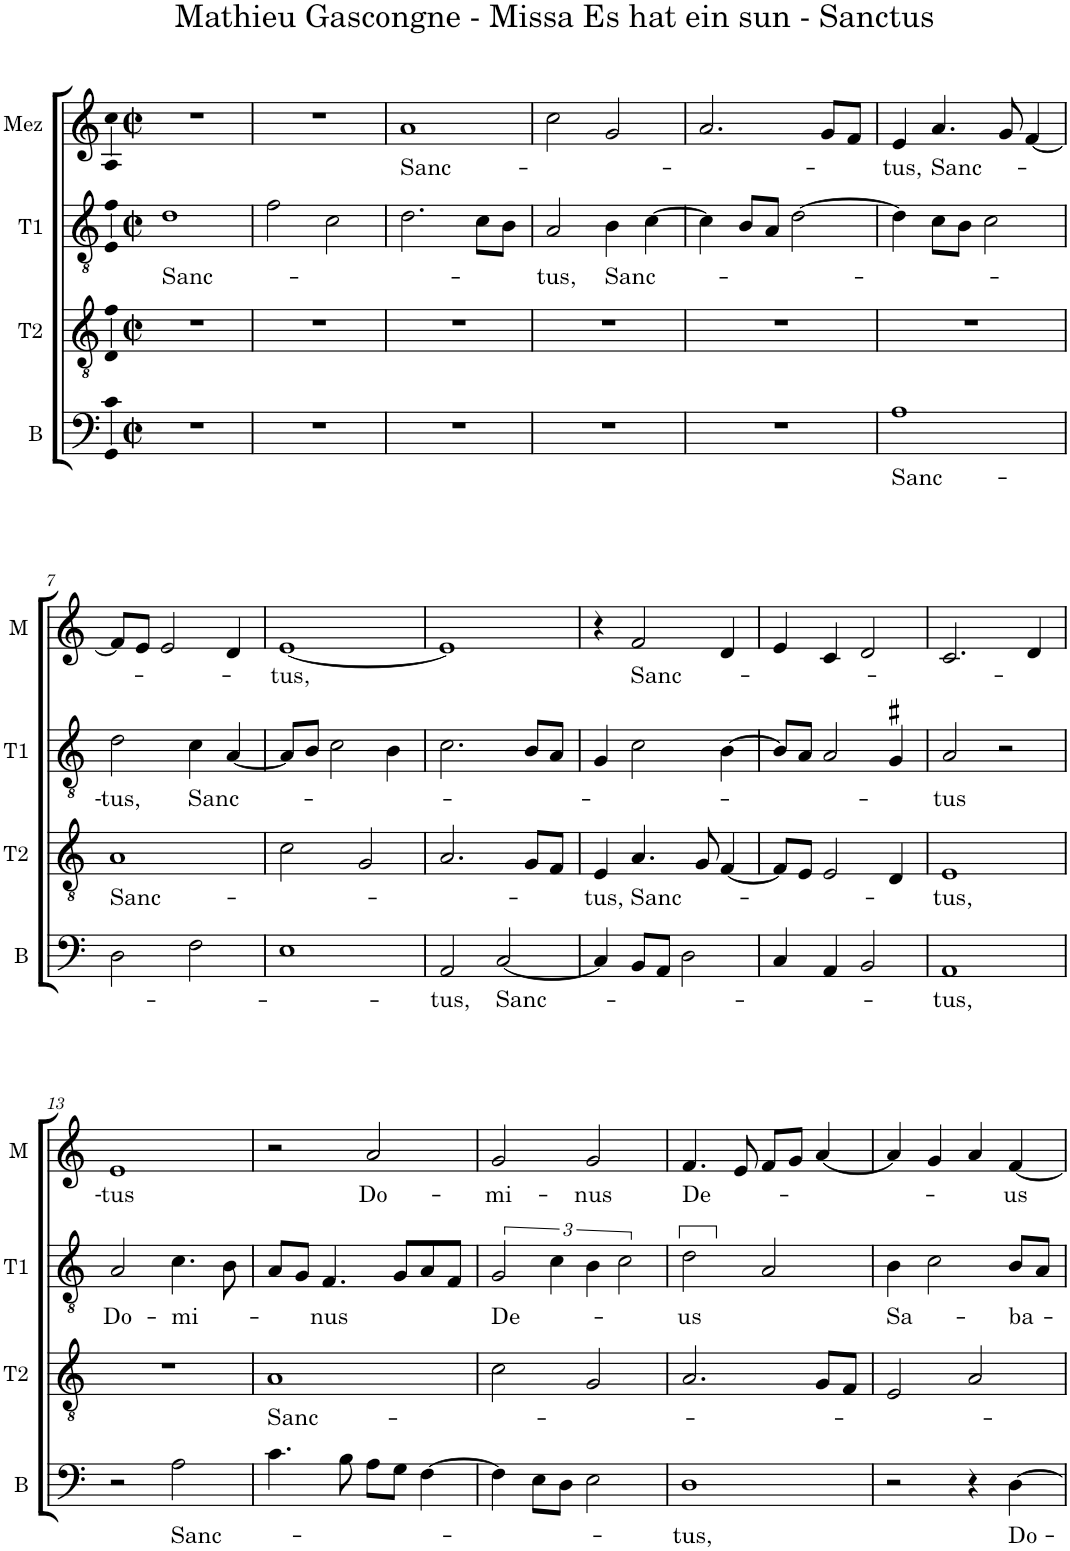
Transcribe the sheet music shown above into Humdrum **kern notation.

**kern	**text	**kern	**text	**kern	**text	**kern	**text
*part4	*part4	*part3	*part3	*part2	*part2	*part1	*part1
*staff4	*staff4	*staff3	*staff3	*staff2	*staff2	*staff1	*staff1
*I"B	*	*I"T2	*	*I"T1	*	*I"Mez	*
*I'B	*	*I'T2	*	*I'T1	*	*I'M	*
*clefF4	*	*clefGv2	*	*clefGv2	*	*clefG2	*
*	*	*	*	*Trd4c7	*	*	*
*k[]	*	*k[]	*	*k[]	*	*k[]	*
*M2/2	*	*M2/2	*	*M2/2	*	*M2/2	*
*met(c|)	*	*met(c|)	*	*met(c|)	*	*met(c|)	*
=1	=1	=1	=1	=1	=1	=1	=1
!	!	!	!	!	!	!LO:TX:a:t=Mathieu Gascongne - Missa Es hat ein sun - Sanctus	!
!	!	!	!	!	!LO:LY:b	!	!
1r	.	1r	.	1d	Sanc-	1r	.
=2	=2	=2	=2	=2	=2	=2	=2
1r	.	1r	.	2f\	.	1r	.
.	.	.	.	2c\	.	.	.
=3	=3	=3	=3	=3	=3	=3	=3
!	!	!	!	!	!	!	!LO:LY:b
1r	.	1r	.	2.d\	.	1a	Sanc-
.	.	.	.	8c\L	.	.	.
.	.	.	.	8B\J	.	.	.
=4	=4	=4	=4	=4	=4	=4	=4
!	!	!	!	!	!LO:LY:b	!	!
1r	.	1r	.	2A/	tus,	2cc\	.
!	!	!	!	!	!LO:LY:b	!	!
.	.	.	.	4B\	Sanc-	2g/	.
.	.	.	.	[4c\	.	.	.
=5	=5	=5	=5	=5	=5	=5	=5
1r	.	1r	.	4c\]	.	2.a/	.
.	.	.	.	8B/L	.	.	.
.	.	.	.	8A/J	.	.	.
.	.	.	.	[2d\	.	.	.
.	.	.	.	.	.	8g/L	.
.	.	.	.	.	.	8f/J	.
=6	=6	=6	=6	=6	=6	=6	=6
!	!LO:LY:b	!	!	!	!	!	!LO:LY:b
1A	Sanc-	1r	.	4d\]	.	4e/	-tus,
!	!	!	!	!	!	!	!LO:LY:b
.	.	.	.	8c\L	.	4.a/	Sanc-
.	.	.	.	8B\J	.	.	.
.	.	.	.	2c\	.	.	.
.	.	.	.	.	.	8g/	.
.	.	.	.	.	.	[4f/	.
!!LO:LB:g=z
=7	=7	=7	=7	=7	=7	=7	=7
!	!	!	!LO:LY:b	!	!LO:LY:b	!	!
2D\	.	1A	Sanc-	2d\	-tus,	8f/L]	.
.	.	.	.	.	.	8e/J	.
.	.	.	.	.	.	2e/	.
!	!	!	!	!	!LO:LY:b	!	!
2F\	.	.	.	4c\	Sanc-	.	.
.	.	.	.	[4A/	.	4d/	.
=8	=8	=8	=8	=8	=8	=8	=8
!	!	!	!	!	!	!	!LO:LY:b
1E	.	2c\	.	8A/L]	.	[1e	-tus,
.	.	.	.	8B/J	.	.	.
.	.	.	.	2c\	.	.	.
.	.	2G/	.	.	.	.	.
.	.	.	.	4B\	.	.	.
=9	=9	=9	=9	=9	=9	=9	=9
!	!LO:LY:b	!	!	!	!	!	!
2AA/	-tus,	2.A/	.	2.c\	.	1e]	.
!	!LO:LY:b	!	!	!	!	!	!
[2C/	Sanc-	.	.	.	.	.	.
.	.	8G/L	.	8B/L	.	.	.
.	.	8F/J	.	8A/J	.	.	.
=10	=10	=10	=10	=10	=10	=10	=10
!	!	!	!LO:LY:b	!	!	!	!
4C/]	.	4E/	-tus,	4G/	.	4r	.
!	!	!	!LO:LY:b	!	!	!	!LO:LY:b
8BB/L	.	4.A/	Sanc-	2c\	.	2f/	Sanc-
8AA/J	.	.	.	.	.	.	.
2D\	.	.	.	.	.	.	.
.	.	8G/	.	.	.	.	.
.	.	[4F/	.	[4B\	.	4d/	.
=11	=11	=11	=11	=11	=11	=11	=11
4C/	.	8F/L]	.	8B/L]	.	4e/	.
.	.	8E/J	.	8A/J	.	.	.
4AA/	.	2E/	.	2A/	.	4c/	.
2BB/	.	.	.	.	.	2d/	.
.	.	4D/	.	4G#X/	.	.	.
=12	=12	=12	=12	=12	=12	=12	=12
!	!LO:LY:b	!	!LO:LY:b	!	!LO:LY:b	!	!
1AA	-tus,	1E	-tus,	2A/	-tus	2.c/	.
.	.	.	.	2r	.	.	.
.	.	.	.	.	.	4d/	.
!!LO:LB:g=z
=13	=13	=13	=13	=13	=13	=13	=13
!	!	!	!	!	!LO:LY:b	!	!LO:LY:b
2r	.	1r	.	2A/	Do-	1e	-tus
!	!LO:LY:b	!	!	!	!LO:LY:b	!	!
2A\	Sanc-	.	.	4.c\	-mi-	.	.
.	.	.	.	8B\	.	.	.
=14	=14	=14	=14	=14	=14	=14	=14
!	!	!	!LO:LY:b	!	!	!	!
4.c\	.	1A	Sanc-	8A/L	.	2r	.
.	.	.	.	8G/J	.	.	.
!	!	!	!	!	!LO:LY:b	!	!
.	.	.	.	4.F/	-nus	.	.
8B\	.	.	.	.	.	.	.
!	!	!	!	!	!	!	!LO:LY:b
8A\L	.	.	.	.	.	2a/	Do-
8G\J	.	.	.	8G/L	.	.	.
[4F\	.	.	.	8A/	.	.	.
.	.	.	.	8F/J	.	.	.
=15	=15	=15	=15	=15	=15	=15	=15
!	!	!	!	!	!LO:LY:b	!	!LO:LY:b
4F\]	.	2c\	.	3G/	De-	2g/	-mi-
8E\L	.	.	.	.	.	.	.
.	.	.	.	6c\	.	.	.
8D\J	.	.	.	.	.	.	.
!	!	!	!	!	!	!	!LO:LY:b
2E\	.	2G/	.	6B\	.	2g/	-nus
.	.	.	.	3c\	.	.	.
=16	=16	=16	=16	=16	=16	=16	=16
!	!LO:LY:b	!	!	!	!LO:LY:b	!	!LO:LY:b
1D	-tus,	2.A/	.	2d\	-us	4.f/	De-
.	.	.	.	.	.	8e/	.
.	.	.	.	2A/	.	8f/L	.
.	.	.	.	.	.	8g/J	.
.	.	8G/L	.	.	.	[4a/	.
.	.	8F/J	.	.	.	.	.
=17	=17	=17	=17	=17	=17	=17	=17
!	!	!	!	!	!LO:LY:b	!	!
2r	.	2E/	.	4B\	Sa-	4a/]	.
.	.	.	.	2c\	.	4g/	.
4r	.	2A/	.	.	.	4a/	.
!	!LO:LY:b	!	!	!	!LO:LY:b	!	!LO:LY:b
[4D\	Do-	.	.	8B/L	-ba-	[4f/	-us
.	.	.	.	8A/J	.	.	.
=	=	=	=	=	=	=	=
*-	*-	*-	*-	*-	*-	*-	*-
